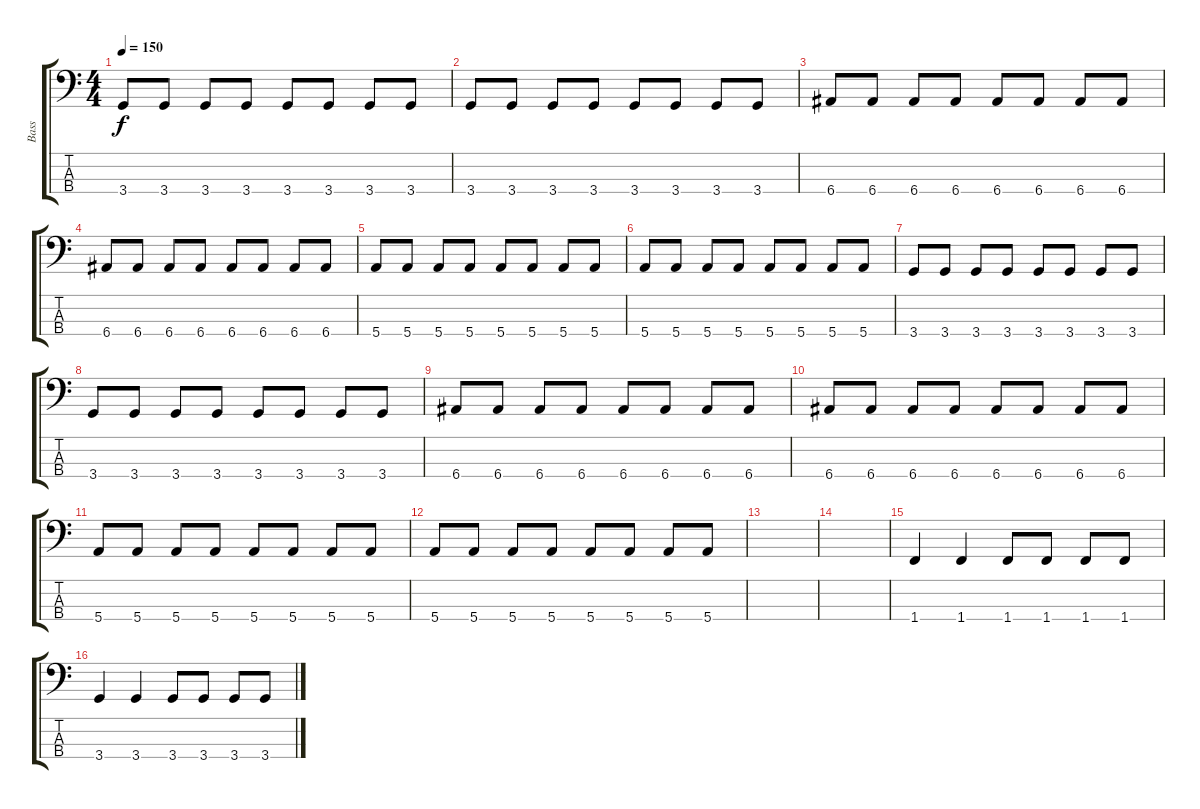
\track ("Bass" "Bass") {instrument electricbasspick}
\staff {score tabs}
\tuning (G2 D2 A1 E1) {hide}
\ts (4 4)
\tempo 150
\clef f4
\ks c
3.4.8{dy f} 3.4.8 3.4.8 3.4.8 3.4.8 3.4.8 3.4.8 3.4.8 |
3.4.8 3.4.8 3.4.8 3.4.8 3.4.8 3.4.8 3.4.8 3.4.8 |
6.4.8 6.4.8 6.4.8 6.4.8 6.4.8 6.4.8 6.4.8 6.4.8 |
6.4.8 6.4.8 6.4.8 6.4.8 6.4.8 6.4.8 6.4.8 6.4.8 |
5.4.8 5.4.8 5.4.8 5.4.8 5.4.8 5.4.8 5.4.8 5.4.8 |
5.4.8 5.4.8 5.4.8 5.4.8 5.4.8 5.4.8 5.4.8 5.4.8 |
3.4.8 3.4.8 3.4.8 3.4.8 3.4.8 3.4.8 3.4.8 3.4.8 |
3.4.8 3.4.8 3.4.8 3.4.8 3.4.8 3.4.8 3.4.8 3.4.8 |
6.4.8 6.4.8 6.4.8 6.4.8 6.4.8 6.4.8 6.4.8 6.4.8 |
6.4.8 6.4.8 6.4.8 6.4.8 6.4.8 6.4.8 6.4.8 6.4.8 |
5.4.8 5.4.8 5.4.8 5.4.8 5.4.8 5.4.8 5.4.8 5.4.8 |
5.4.8 5.4.8 5.4.8 5.4.8 5.4.8 5.4.8 5.4.8 5.4.8 |
|
|
1.4.4{instrument electricbasspick} 1.4.4 1.4.8 1.4.8 1.4.8 1.4.8 |
3.4.4 3.4.4 3.4.8 3.4.8 3.4.8 3.4.8
